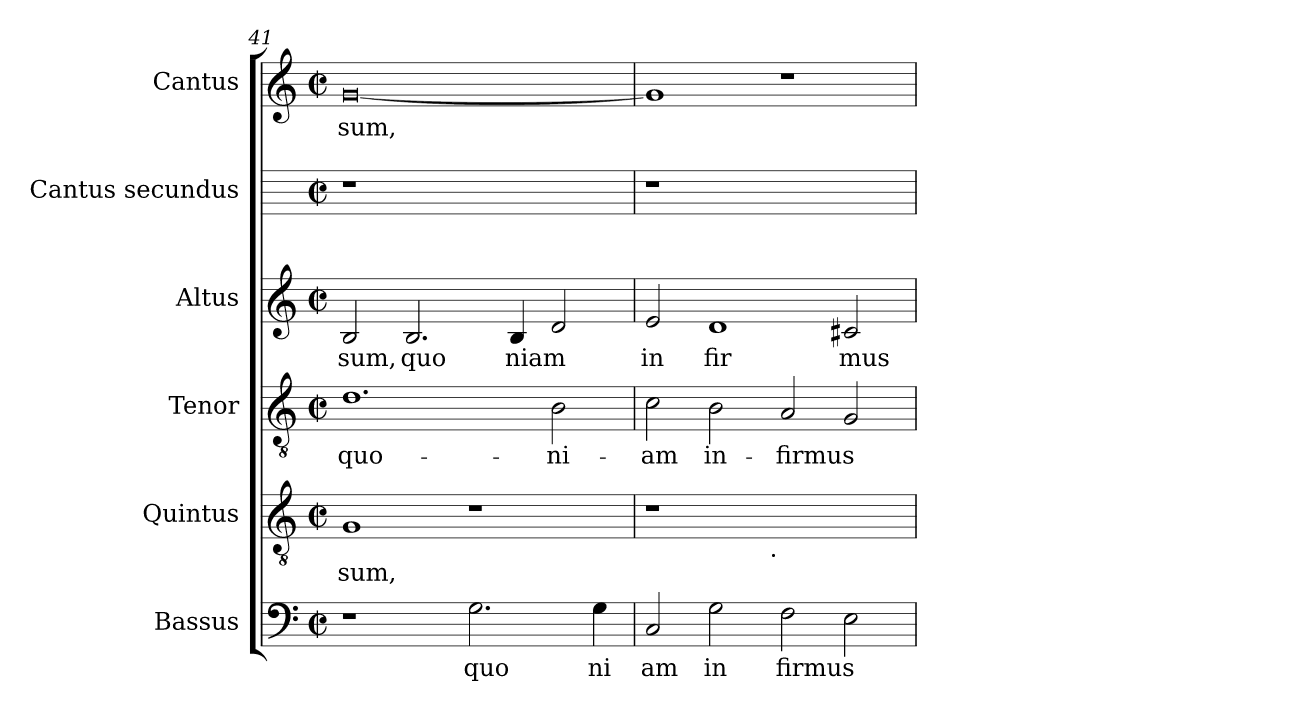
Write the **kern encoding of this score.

**kern	**text	**kern	**text	**kern	**text	**kern	**text	**kern	**kern	**text
*part6	*part6	*part5	*part5	*part4	*part4	*part3	*part3	*part2	*part1	*part1
*staff6	*staff6	*staff5	*staff5	*staff4	*staff4	*staff3	*staff3	*staff2	*staff1	*staff1
*I"Bassus	*	*I"Quintus	*	*I"Tenor	*	*I"Altus	*	*I"Cantus  secundus	*I"Cantus	*
*I'B	*	*I'Q	*	*I'T	*	*I'A	*	*	*I'C	*
!!LO:PB:g=z
*clefF4	*	*clefGv2	*	*clefGv2	*	*clefG2	*	*	*clefG2	*
*k[]	*	*k[]	*	*k[]	*	*k[]	*	*k[]	*k[]	*
*C:	*	*C:	*	*C:	*	*C:	*	*C:	*C:	*
*M2/2	*	*M2/2	*	*M2/2	*	*M2/2	*	*M2/2	*M2/2	*
*met(c|)	*	*met(c|)	*	*met(c|)	*	*met(c|)	*	*met(c|)	*met(c|)	*
=41	=41	=41	=41	=41	=41	=41	=41	=41	=41	=41
!	!	!	!LO:LY:b:cj	!	!LO:LY:b:cj	!	!LO:LY:b:cj	!	!	!LO:LY:b:cj
1r	.	1G	sum,	1.d	quo-	2B/	sum,	1r	[<0g	sum,
!	!	!	!	!	!	!	!LO:LY:b:cj	!	!	!
.	.	.	.	.	.	2.B/	quo	.	.	.
!	!LO:LY:b:cj	!	!	!	!	!	!	!	!	!
2.G\	quo	1r	.	.	.	.	.	1ryy	.	.
!	!	!	!	!	!	!	!LO:LY:b:cj	!	!	!
.	.	.	.	.	.	4B/	niam	.	.	.
!	!	!	!	!	!LO:LY:b:cj	!	!LO:LY:b:cj	!	!	!
.	.	.	.	2B\	-ni-	2d/	.	.	.	.
!	!LO:LY:b:cj	!	!	!	!	!	!	!	!	!
4G\	ni	.	.	.	.	.	.	.	.	.
=42	=42	=42	=42	=42	=42	=42	=42	=42	=42	=42
!	!LO:LY:b:cj	!	!	!	!LO:LY:b:cj	!	!LO:LY:b:cj	!	!	!LO:LY:b:cj
*	*	*^	*	*	*	*	*	*	*	*
2C/	am	1r	2ryy	.	2c\	-am	2e/	in	1r	1g]	.
!	!LO:LY:b:cj	!	!	!	!	!LO:LY:b:cj	!	!LO:LY:b:cj	!	!	!
2G\	in	.	4...ryy	.	2B\	in-	1d	fir	.	.	.
!	!	!	!LO:TX:b:t=.	!	!	!	!	!	!	!	!
.	.	.	1ryy	.	.	.	.	.	.	.	.
!	!LO:LY:b:cj	!	!	!	!	!LO:LY:b:cj	!	!	!	!	!
2F\	firmus	1ryy	.	.	2A/	-firmus	.	.	1ryy	1r	.
!	!LO:LY:b:cj	!	!	!	!	!LO:LY:b:cj	!	!LO:LY:b:cj	!	!	!
2E\	.	.	.	.	2G/	.	2c#/	mus	.	.	.
.	.	.	32ryy	.	.	.	.	.	.	.	.
*	*	*v	*v	*	*	*	*	*	*	*	*
=	=	=	=	=	=	=	=	=	=	=
*-	*-	*-	*-	*-	*-	*-	*-	*-	*-	*-
